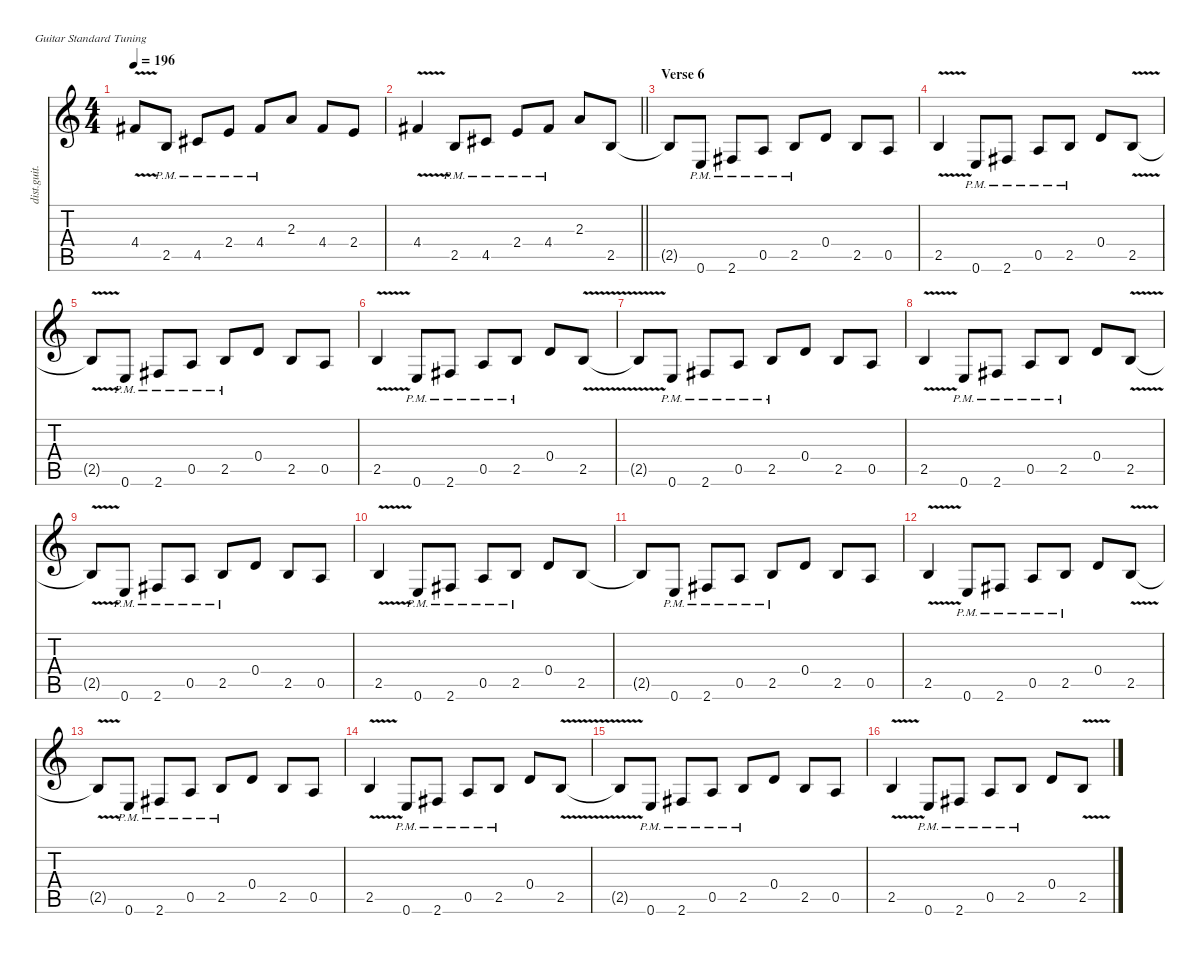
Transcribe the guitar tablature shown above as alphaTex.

\defaultSystemsLayout 4
\hideDynamics
\bracketExtendMode nobrackets
\track ("Friedman" "dist.guit.") {instrument distortionguitar}
\staff {score tabs}
\tuning (E4 B3 G3 D3 A2 E2)
\ts (4 4)
\tempo 196
\clef g2
\ks c
4.4{v t acc #}.8{dy f beam Up} 2.5{pm}.8{beam Up} 4.5{pm acc #}.8{beam Up} 2.4{pm}.8{beam Up} 4.4{pm acc #}.8{beam Up} 2.3.8{beam Up} 4.4{acc #}.8{beam Up} 2.4.8{beam Up} |
\barLineRight lightlight
4.4{v acc #}.4{beam Up} 2.5{pm}.8{beam Up} 4.5{pm acc #}.8{beam Up} 2.4{pm}.8{beam Up} 4.4{pm acc #}.8{beam Up} 2.3.8{beam Up} 2.5.8{beam Up} |
\section ("" "Verse 6")
2.5{t}.8{beam Up} 0.6{pm}.8{beam Up} 2.6{pm acc #}.8{beam Up} 0.5{pm}.8{beam Up} 2.5{pm}.8{beam Up} 0.4.8{beam Up} 2.5.8{beam Up} 0.5.8{beam Up} |
2.5{v}.4{beam Up} 0.6{pm}.8{beam Up} 2.6{pm acc #}.8{beam Up} 0.5{pm}.8{beam Up} 2.5{pm}.8{beam Up} 0.4.8{beam Up} 2.5{v}.8{beam Up} |
2.5{v t}.8{beam Up} 0.6{pm}.8{beam Up} 2.6{pm acc #}.8{beam Up} 0.5{pm}.8{beam Up} 2.5{pm}.8{beam Up} 0.4.8{beam Up} 2.5.8{beam Up} 0.5.8{beam Up} |
2.5{v}.4{beam Up} 0.6{pm}.8{beam Up} 2.6{pm acc #}.8{beam Up} 0.5{pm}.8{beam Up} 2.5{pm}.8{beam Up} 0.4.8{beam Up} 2.5{v}.8{beam Up} |
2.5{v t}.8{beam Up} 0.6{pm}.8{beam Up} 2.6{pm acc #}.8{beam Up} 0.5{pm}.8{beam Up} 2.5{pm}.8{beam Up} 0.4.8{beam Up} 2.5.8{beam Up} 0.5.8{beam Up} |
2.5{v}.4{beam Up} 0.6{pm}.8{beam Up} 2.6{pm acc #}.8{beam Up} 0.5{pm}.8{beam Up} 2.5{pm}.8{beam Up} 0.4.8{beam Up} 2.5{v}.8{beam Up} |
2.5{v t}.8{beam Up} 0.6{pm}.8{beam Up} 2.6{pm acc #}.8{beam Up} 0.5{pm}.8{beam Up} 2.5{pm}.8{beam Up} 0.4.8{beam Up} 2.5.8{beam Up} 0.5.8{beam Up} |
2.5{v}.4{beam Up} 0.6{pm}.8{beam Up} 2.6{pm acc #}.8{beam Up} 0.5{pm}.8{beam Up} 2.5{pm}.8{beam Up} 0.4.8{beam Up} 2.5.8{beam Up} |
2.5{t}.8{beam Up} 0.6{pm}.8{beam Up} 2.6{pm acc #}.8{beam Up} 0.5{pm}.8{beam Up} 2.5{pm}.8{beam Up} 0.4.8{beam Up} 2.5.8{beam Up} 0.5.8{beam Up} |
2.5{v}.4{beam Up} 0.6{pm}.8{beam Up} 2.6{pm acc #}.8{beam Up} 0.5{pm}.8{beam Up} 2.5{pm}.8{beam Up} 0.4.8{beam Up} 2.5{v}.8{beam Up} |
2.5{v t}.8{beam Up} 0.6{pm}.8{beam Up} 2.6{pm acc #}.8{beam Up} 0.5{pm}.8{beam Up} 2.5{pm}.8{beam Up} 0.4.8{beam Up} 2.5.8{beam Up} 0.5.8{beam Up} |
2.5{v}.4{beam Up} 0.6{pm}.8{beam Up} 2.6{pm acc #}.8{beam Up} 0.5{pm}.8{beam Up} 2.5{pm}.8{beam Up} 0.4.8{beam Up} 2.5{v}.8{beam Up} |
2.5{v t}.8{beam Up} 0.6{pm}.8{beam Up} 2.6{pm acc #}.8{beam Up} 0.5{pm}.8{beam Up} 2.5{pm}.8{beam Up} 0.4.8{beam Up} 2.5.8{beam Up} 0.5.8{beam Up} |
2.5{v}.4{beam Up} 0.6{pm}.8{beam Up} 2.6{pm acc #}.8{beam Up} 0.5{pm}.8{beam Up} 2.5{pm}.8{beam Up} 0.4.8{beam Up} 2.5{v}.8{beam Up}
